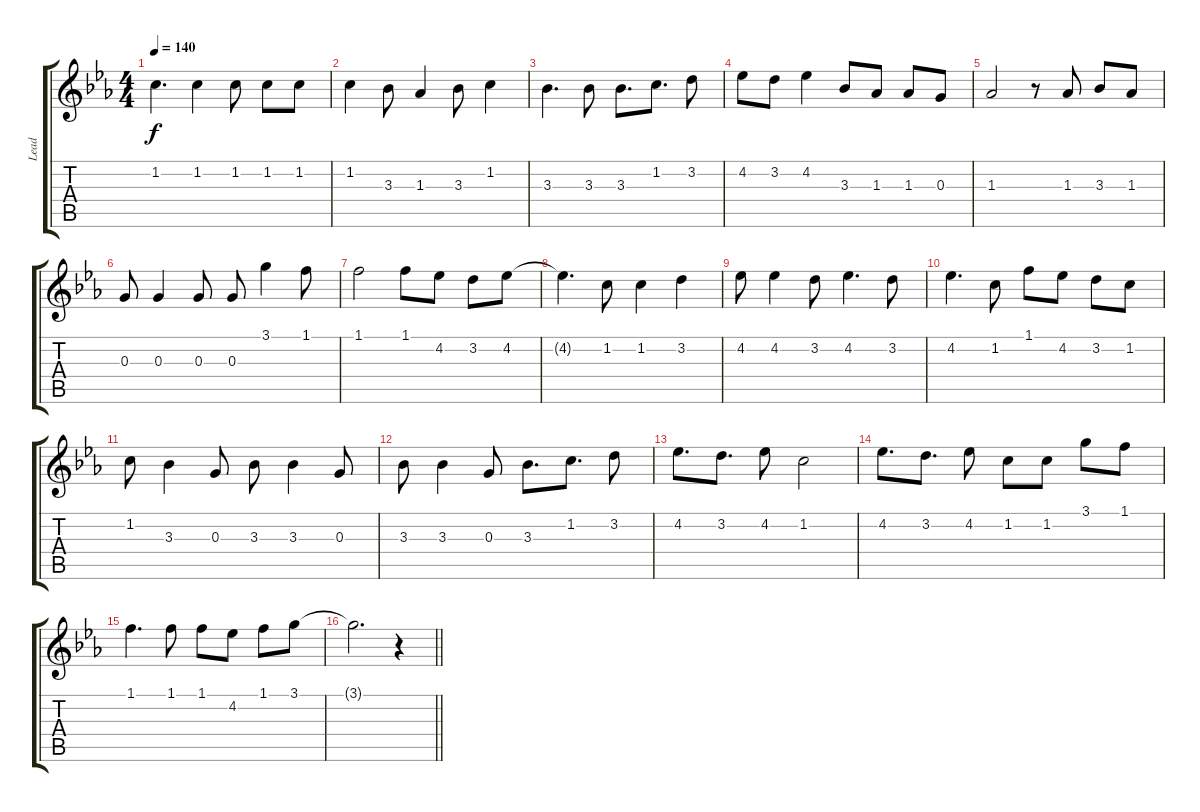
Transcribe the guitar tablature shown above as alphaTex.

\track ("Lead" "Lead") {instrument overdrivenguitar}
\staff {score tabs}
\tuning (E4 B3 G3 D3 A2 E2) {hide}
\ts (4 4)
\tempo 140
\clef g2
\ks eb
1.2.4{d dy f} 1.2.4 1.2.8 1.2.8 1.2.8 |
1.2.4 3.3.8 1.3.4 3.3.8 1.2.4 |
3.3.4{d} 3.3.8 3.3.8{d} 1.2.8{d} 3.2.8 |
4.2.8 3.2.8 4.2.4 3.3.8 1.3.8 1.3.8 0.3.8 |
1.3.2 r.8 1.3.8 3.3.8 1.3.8 |
0.3.8 0.3.4 0.3.8 0.3.8 3.1.4 1.1.8 |
1.1.2 1.1.8 4.2.8 3.2.8 4.2.8 |
4.2{t}.4{d} 1.2.8 1.2.4 3.2.4 |
4.2.8 4.2.4 3.2.8 4.2.4{d} 3.2.8 |
4.2.4{d} 1.2.8 1.1.8 4.2.8 3.2.8 1.2.8 |
1.2.8 3.3.4 0.3.8 3.3.8 3.3.4 0.3.8 |
3.3.8 3.3.4 0.3.8 3.3.8{d} 1.2.8{d} 3.2.8 |
4.2.8{d} 3.2.8{d} 4.2.8 1.2.2 |
4.2.8{d} 3.2.8{d} 4.2.8 1.2.8 1.2.8 3.1.8 1.1.8 |
1.1.4{d} 1.1.8 1.1.8 4.2.8 1.1.8 3.1.8 |
\barLineRight lightlight
3.1{t}.2{d} r.4
